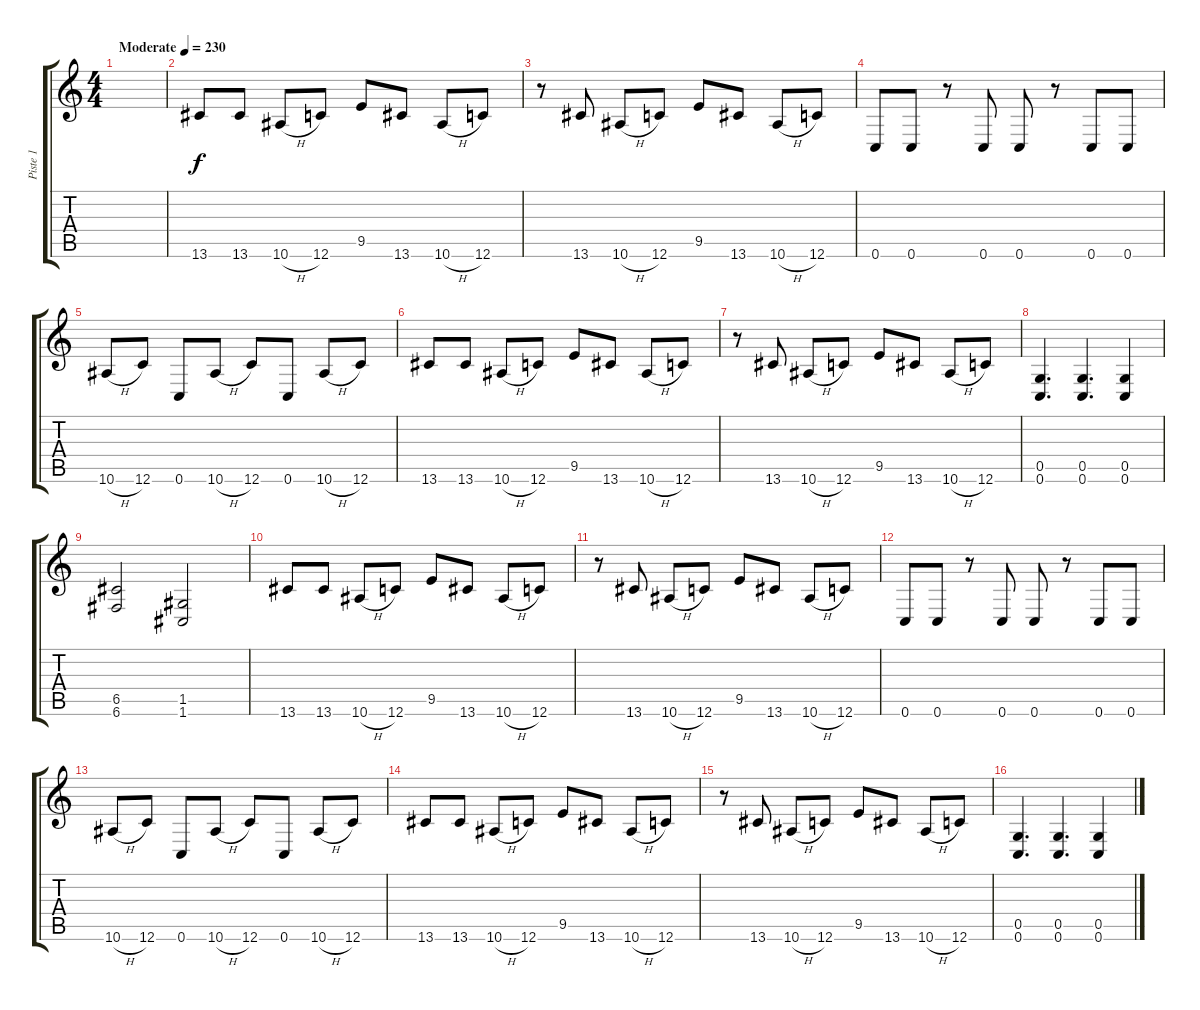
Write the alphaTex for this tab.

\track ("Piste 1" "Piste 1") {instrument distortionguitar}
\staff {score tabs}
\tuning (D4 A3 F3 C3 G2 C2) {hide}
\ts (4 4)
\tempo (230 "Moderate")
\clef g2
\ks c
|
13.6.8 13.6.8 10.6{h}.8 12.6.8 9.5.8 13.6.8 10.6{h}.8 12.6.8 |
r.8 13.6.8 10.6{h}.8 12.6.8 9.5.8 13.6.8 10.6{h}.8 12.6.8 |
0.6.8 0.6.8 r.8 0.6.8 0.6.8 r.8 0.6.8 0.6.8 |
10.6{h}.8 12.6.8 0.6.8 10.6{h}.8 12.6.8 0.6.8 10.6{h}.8 12.6.8 |
13.6.8 13.6.8 10.6{h}.8 12.6.8 9.5.8 13.6.8 10.6{h}.8 12.6.8 |
r.8 13.6.8 10.6{h}.8 12.6.8 9.5.8 13.6.8 10.6{h}.8 12.6.8 |
(0.5 0.6).4{d} (0.5 0.6).4{d} (0.5 0.6).4 |
(6.5 6.6).2 (1.5 1.6).2 |
13.6.8 13.6.8 10.6{h}.8 12.6.8 9.5.8 13.6.8 10.6{h}.8 12.6.8 |
r.8 13.6.8 10.6{h}.8 12.6.8 9.5.8 13.6.8 10.6{h}.8 12.6.8 |
0.6.8 0.6.8 r.8 0.6.8 0.6.8 r.8 0.6.8 0.6.8 |
10.6{h}.8 12.6.8 0.6.8 10.6{h}.8 12.6.8 0.6.8 10.6{h}.8 12.6.8 |
13.6.8 13.6.8 10.6{h}.8 12.6.8 9.5.8 13.6.8 10.6{h}.8 12.6.8 |
r.8 13.6.8 10.6{h}.8 12.6.8 9.5.8 13.6.8 10.6{h}.8 12.6.8 |
(0.5 0.6).4{d} (0.5 0.6).4{d} (0.5 0.6).4
